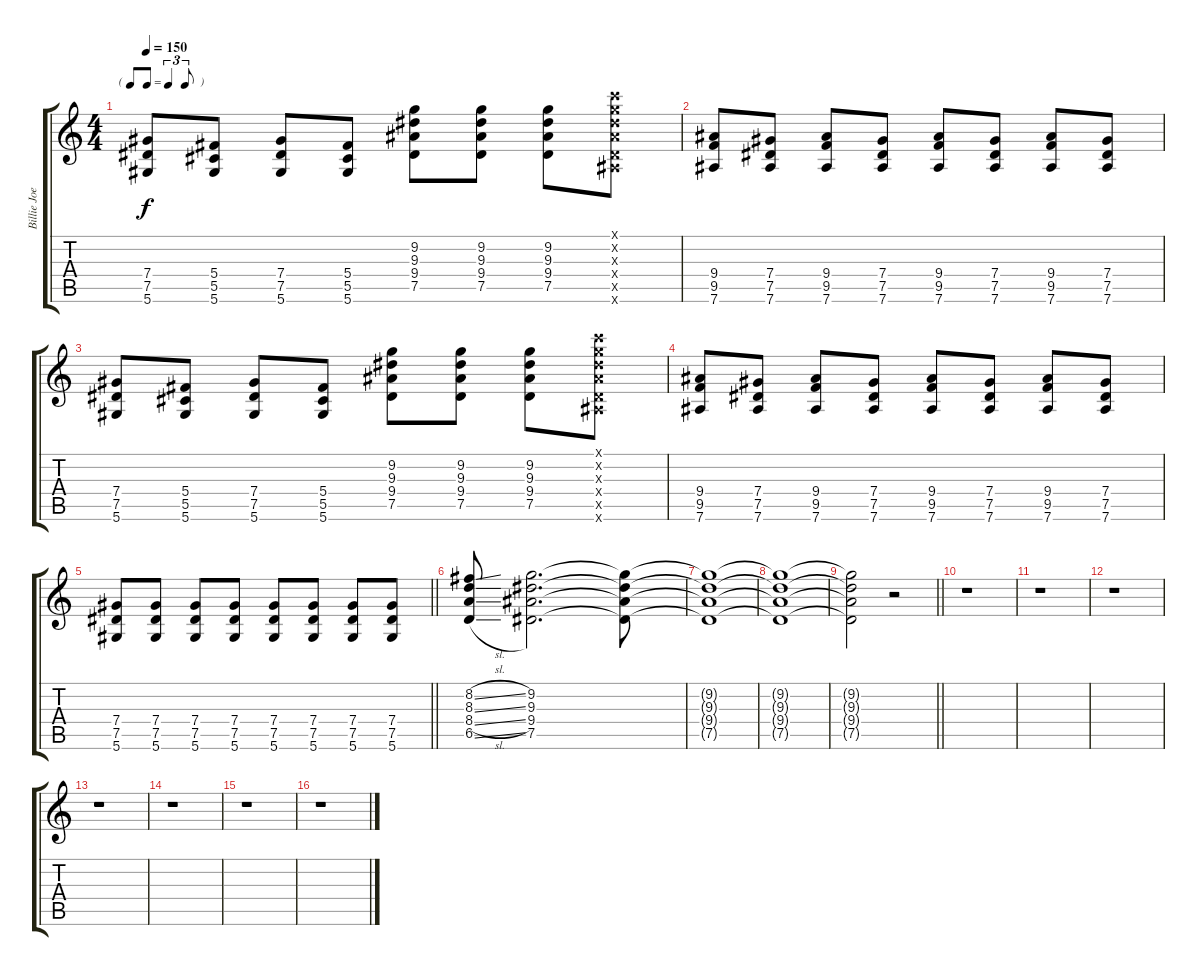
\track ("Billie Joe Armstrong" "Billie Joe") {instrument overdrivenguitar}
\staff {score tabs}
\tuning (Eb4 Bb3 Gb3 Db3 Ab2 Eb2) {hide}
\ts (4 4)
\tf triplet8th
\tempo 150
\clef g2
\ks c
(7.4 7.5 5.6).8{dy f} (5.4 5.5 5.6).8 (7.4 7.5 5.6).8 (5.4 5.5 5.6).8 (9.2 9.3 9.4 7.5).8 (9.2 9.3 9.4 7.5).8 (9.2 9.3 9.4 7.5).8 (9.1{x} 9.2{x} 9.3{x} 9.4{x} 7.5{x} 7.6{x}).8 |
(9.4 9.5 7.6).8 (7.4 7.5 7.6).8 (9.4 9.5 7.6).8 (7.4 7.5 7.6).8 (9.4 9.5 7.6).8 (7.4 7.5 7.6).8 (9.4 9.5 7.6).8 (7.4 7.5 7.6).8 |
(7.4 7.5 5.6).8 (5.4 5.5 5.6).8 (7.4 7.5 5.6).8 (5.4 5.5 5.6).8 (9.2 9.3 9.4 7.5).8 (9.2 9.3 9.4 7.5).8 (9.2 9.3 9.4 7.5).8 (9.1{x} 9.2{x} 9.3{x} 9.4{x} 7.5{x} 7.6{x}).8 |
(9.4 9.5 7.6).8 (7.4 7.5 7.6).8 (9.4 9.5 7.6).8 (7.4 7.5 7.6).8 (9.4 9.5 7.6).8 (7.4 7.5 7.6).8 (9.4 9.5 7.6).8 (7.4 7.5 7.6).8 |
\barLineRight lightlight
(7.4 7.5 5.6).8 (7.4 7.5 5.6).8 (7.4 7.5 5.6).8 (7.4 7.5 5.6).8 (7.4 7.5 5.6).8 (7.4 7.5 5.6).8 (7.4 7.5 5.6).8 (7.4 7.5 5.6).8 |
(8.2{sl} 8.3{sl} 8.4{sl} 6.5{sl}).8 (9.2 9.3 9.4 7.5).2{d} (9.2{t} 9.3{t} 9.4{t} 7.5{t}).8 |
(9.2{t} 9.3{t} 9.4{t} 7.5{t}).1 |
(9.2{t} 9.3{t} 9.4{t} 7.5{t}).1 |
\barLineRight lightlight
(9.2{t} 9.3{t} 9.4{t} 7.5{t}).2 r.2 |
r.1 |
r.1 |
r.1 |
r.1 |
r.1 |
r.1 |
r.1
